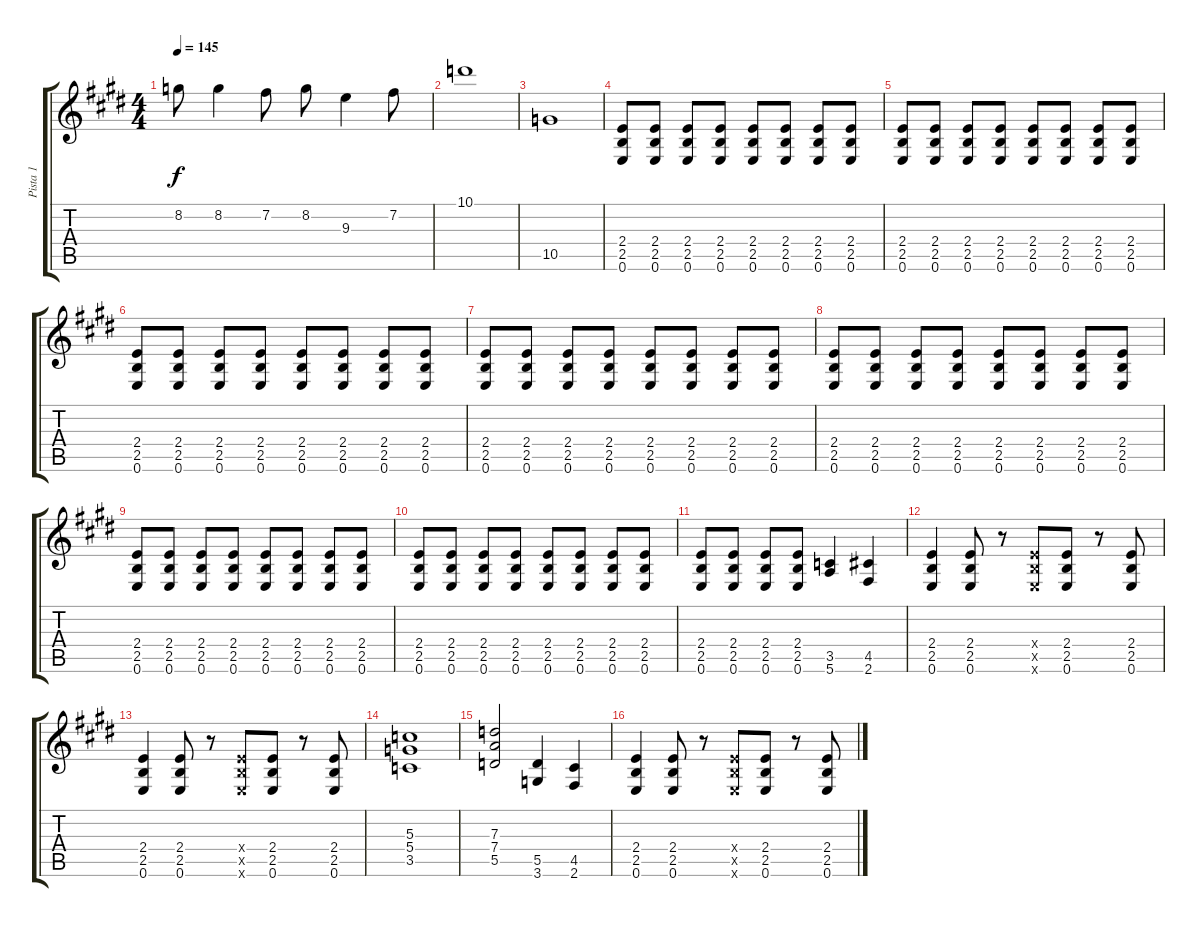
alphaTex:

\track ("Pista 1" "Pista 1") {instrument overdrivenguitar}
\staff {score tabs}
\tuning (E4 B3 G3 D3 A2 E2) {hide}
\ts (4 4)
\tempo 145
\clef g2
\ks e
8.2{t}.8{dy f} 8.2.4 7.2.8 8.2.8 9.3.4 7.2.8 |
10.1.1 |
10.5.1 |
(2.4 2.5 0.6).8 (2.4 2.5 0.6).8 (2.4 2.5 0.6).8 (2.4 2.5 0.6).8 (2.4 2.5 0.6).8 (2.4 2.5 0.6).8 (2.4 2.5 0.6).8 (2.4 2.5 0.6).8 |
(2.4 2.5 0.6).8 (2.4 2.5 0.6).8 (2.4 2.5 0.6).8 (2.4 2.5 0.6).8 (2.4 2.5 0.6).8 (2.4 2.5 0.6).8 (2.4 2.5 0.6).8 (2.4 2.5 0.6).8 |
(2.4 2.5 0.6).8 (2.4 2.5 0.6).8 (2.4 2.5 0.6).8 (2.4 2.5 0.6).8 (2.4 2.5 0.6).8 (2.4 2.5 0.6).8 (2.4 2.5 0.6).8 (2.4 2.5 0.6).8 |
(2.4 2.5 0.6).8 (2.4 2.5 0.6).8 (2.4 2.5 0.6).8 (2.4 2.5 0.6).8 (2.4 2.5 0.6).8 (2.4 2.5 0.6).8 (2.4 2.5 0.6).8 (2.4 2.5 0.6).8 |
(2.4 2.5 0.6).8 (2.4 2.5 0.6).8 (2.4 2.5 0.6).8 (2.4 2.5 0.6).8 (2.4 2.5 0.6).8 (2.4 2.5 0.6).8 (2.4 2.5 0.6).8 (2.4 2.5 0.6).8 |
(2.4 2.5 0.6).8 (2.4 2.5 0.6).8 (2.4 2.5 0.6).8 (2.4 2.5 0.6).8 (2.4 2.5 0.6).8 (2.4 2.5 0.6).8 (2.4 2.5 0.6).8 (2.4 2.5 0.6).8 |
(2.4 2.5 0.6).8 (2.4 2.5 0.6).8 (2.4 2.5 0.6).8 (2.4 2.5 0.6).8 (2.4 2.5 0.6).8 (2.4 2.5 0.6).8 (2.4 2.5 0.6).8 (2.4 2.5 0.6).8 |
(2.4 2.5 0.6).8 (2.4 2.5 0.6).8 (2.4 2.5 0.6).8 (2.4 2.5 0.6).8 (3.5 5.6).4 (4.5 2.6).4 |
(2.4 2.5 0.6).4 (2.4 2.5 0.6).8 r.8 (2.4{x} 2.5{x} 0.6{x}).8 (2.4 2.5 0.6).8 r.8 (2.4 2.5 0.6).8 |
(2.4 2.5 0.6).4 (2.4 2.5 0.6).8 r.8 (2.4{x} 2.5{x} 0.6{x}).8 (2.4 2.5 0.6).8 r.8 (2.4 2.5 0.6).8 |
(5.3 5.4 3.5).1 |
(7.3 7.4 5.5).2 (5.5 3.6).4 (4.5 2.6).4 |
(2.4 2.5 0.6).4 (2.4 2.5 0.6).8 r.8 (2.4{x} 2.5{x} 0.6{x}).8 (2.4 2.5 0.6).8 r.8 (2.4 2.5 0.6).8
